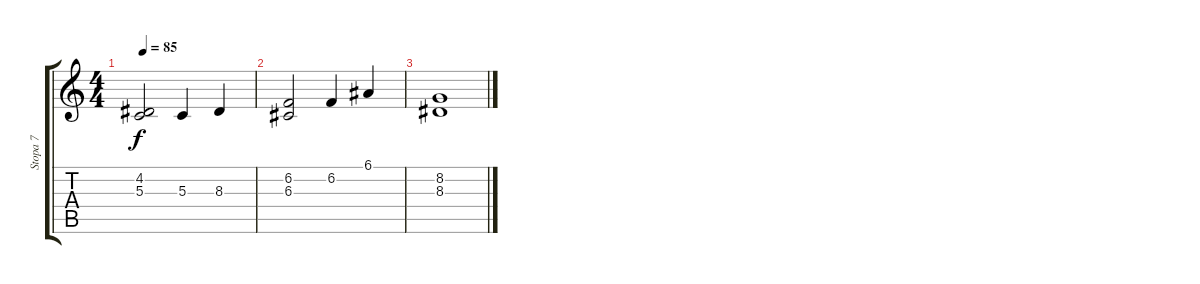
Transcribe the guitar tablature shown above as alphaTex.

\track ("Stopa 7" "Stopa 7") {instrument recorder}
\staff {score tabs}
\tuning (E4 B3 G3 D3 A2 E2) {hide}
\ts (4 4)
\tempo 85
\clef g2
\ks c
(4.2 5.3).2{dy f} 5.3.4 8.3.4 |
(6.2 6.3).2 6.2.4 6.1.4 |
(8.2 8.3).1
